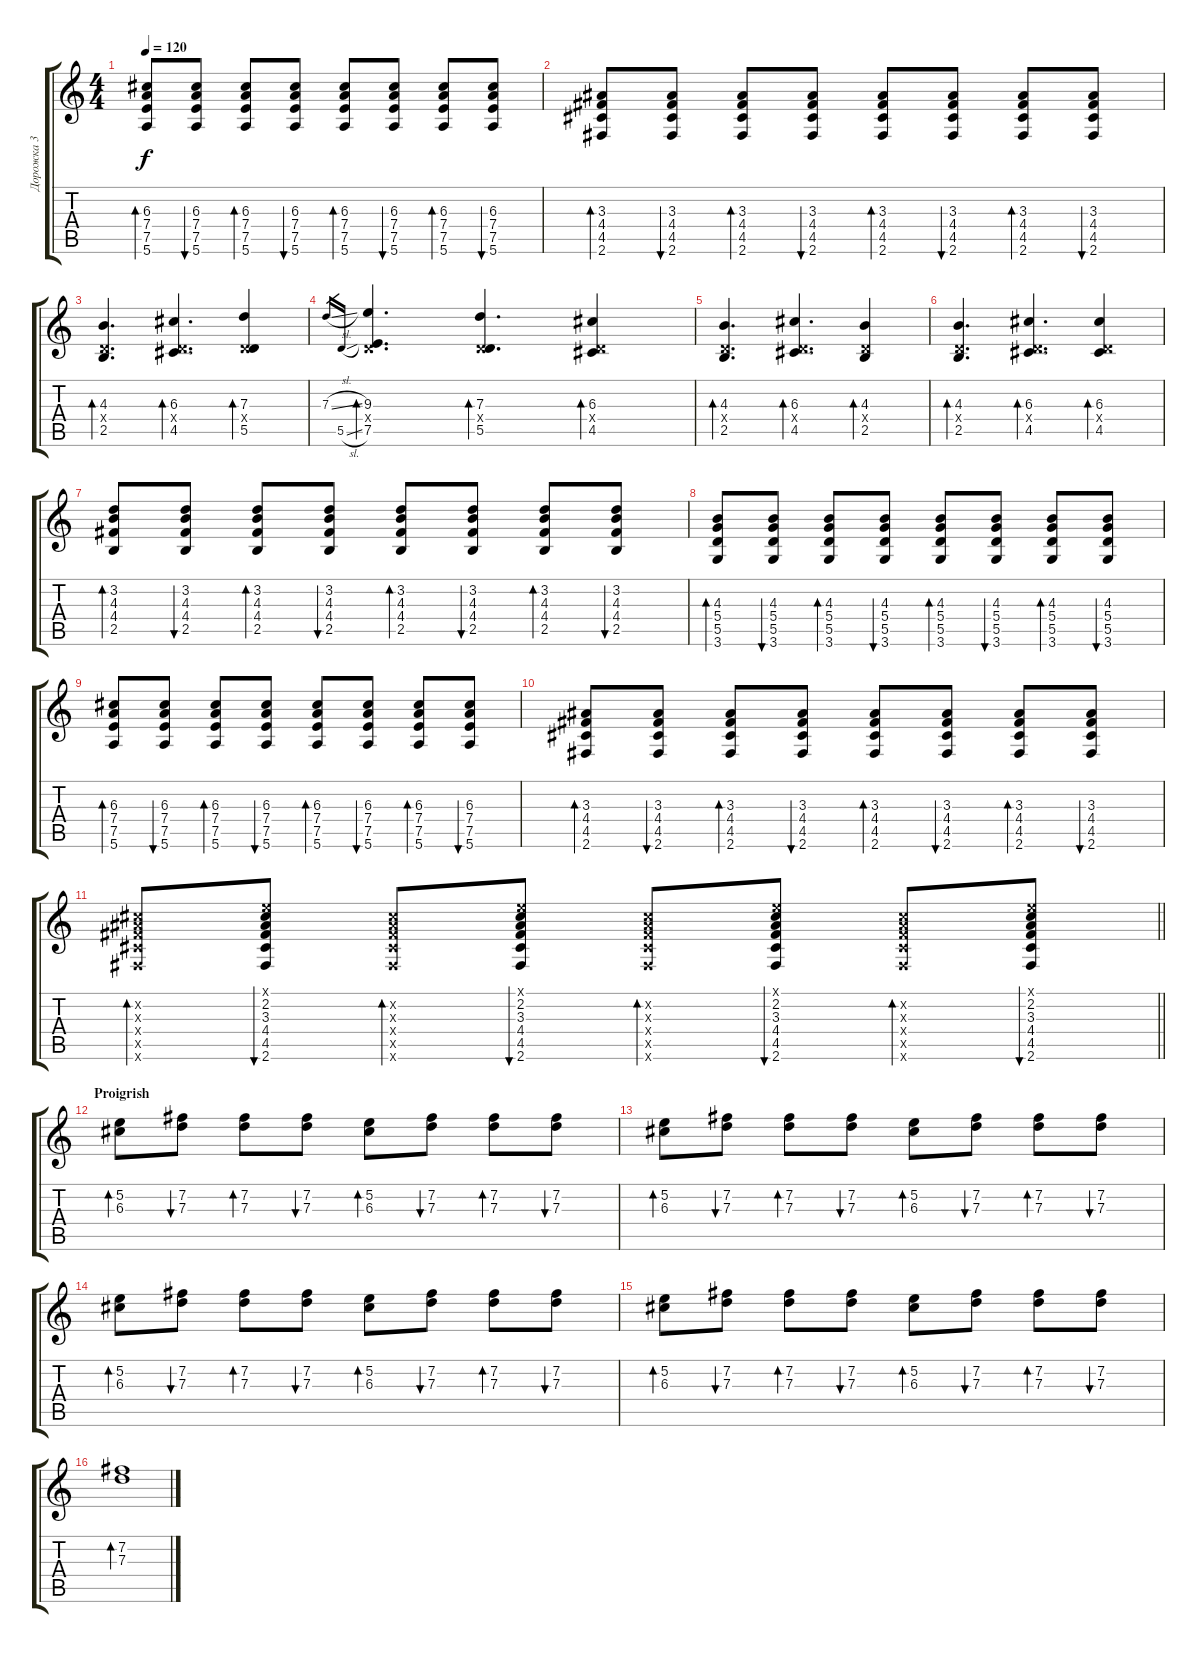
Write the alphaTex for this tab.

\track ("Дорожка 3" "Дорожка 3") {instrument acousticguitarsteel}
\staff {score tabs}
\tuning (E4 B3 G3 D3 A2 E2) {hide}
\ts (4 4)
\tempo 120
\clef g2
\ks c
(6.3 7.4 7.5 5.6).8{bd 60 dy f} (6.3 7.4 7.5 5.6).8{bu 60} (6.3 7.4 7.5 5.6).8{bd 60} (6.3 7.4 7.5 5.6).8{bu 60} (6.3 7.4 7.5 5.6).8{bd 60} (6.3 7.4 7.5 5.6).8{bu 60} (6.3 7.4 7.5 5.6).8{bd 60} (6.3 7.4 7.5 5.6).8{bu 60} |
(3.3 4.4 4.5 2.6).8{bd 60} (3.3 4.4 4.5 2.6).8{bu 60} (3.3 4.4 4.5 2.6).8{bd 60} (3.3 4.4 4.5 2.6).8{bu 60} (3.3 4.4 4.5 2.6).8{bd 60} (3.3 4.4 4.5 2.6).8{bu 60} (3.3 4.4 4.5 2.6).8{bd 60} (3.3 4.4 4.5 2.6).8{bu 60} |
(4.3 0.4{x} 2.5).4{d bd 60} (6.3 0.4{x} 4.5).4{d bd 60} (7.3 0.4{x} 5.5).4{bd 60} |
7.3{sl}.16{gr} 5.5{sl}.16{gr} (9.3 0.4{x} 7.5).4{d bd 60} (7.3 0.4{x} 5.5).4{d bd 60} (6.3 0.4{x} 4.5).4{bd 60} |
(4.3 0.4{x} 2.5).4{d bd 60} (6.3 0.4{x} 4.5).4{d bd 60} (4.3 0.4{x} 2.5).4{bd 60} |
(4.3 0.4{x} 2.5).4{d bd 60} (6.3 0.4{x} 4.5).4{d bd 60} (6.3 0.4{x} 4.5).4{bd 60} |
(3.2 4.3 4.4 2.5).8{bd 60} (3.2 4.3 4.4 2.5).8{bu 60} (3.2 4.3 4.4 2.5).8{bd 60} (3.2 4.3 4.4 2.5).8{bu 60} (3.2 4.3 4.4 2.5).8{bd 60} (3.2 4.3 4.4 2.5).8{bu 60} (3.2 4.3 4.4 2.5).8{bd 60} (3.2 4.3 4.4 2.5).8{bu 60} |
(4.3 5.4 5.5 3.6).8{bd 60} (4.3 5.4 5.5 3.6).8{bu 60} (4.3 5.4 5.5 3.6).8{bd 60} (4.3 5.4 5.5 3.6).8{bu 60} (4.3 5.4 5.5 3.6).8{bd 60} (4.3 5.4 5.5 3.6).8{bu 60} (4.3 5.4 5.5 3.6).8{bd 60} (4.3 5.4 5.5 3.6).8{bu 60} |
(6.3 7.4 7.5 5.6).8{bd 60} (6.3 7.4 7.5 5.6).8{bu 60} (6.3 7.4 7.5 5.6).8{bd 60} (6.3 7.4 7.5 5.6).8{bu 60} (6.3 7.4 7.5 5.6).8{bd 60} (6.3 7.4 7.5 5.6).8{bu 60} (6.3 7.4 7.5 5.6).8{bd 60} (6.3 7.4 7.5 5.6).8{bu 60} |
(3.3 4.4 4.5 2.6).8{bd 60} (3.3 4.4 4.5 2.6).8{bu 60} (3.3 4.4 4.5 2.6).8{bd 60} (3.3 4.4 4.5 2.6).8{bu 60} (3.3 4.4 4.5 2.6).8{bd 60} (3.3 4.4 4.5 2.6).8{bu 60} (3.3 4.4 4.5 2.6).8{bd 60} (3.3 4.4 4.5 2.6).8{bu 60} |
\barLineRight lightlight
(2.2{x} 3.3{x} 4.4{x} 4.5{x} 2.6{x}).8{bd 60} (0.1{x} 2.2 3.3 4.4 4.5 2.6).8{bu 60} (2.2{x} 3.3{x} 4.4{x} 4.5{x} 2.6{x}).8{bd 60} (0.1{x} 2.2 3.3 4.4 4.5 2.6).8{bu 60} (2.2{x} 3.3{x} 4.4{x} 4.5{x} 2.6{x}).8{bd 60} (0.1{x} 2.2 3.3 4.4 4.5 2.6).8{bu 60} (2.2{x} 3.3{x} 4.4{x} 4.5{x} 2.6{x}).8{bd 60} (0.1{x} 2.2 3.3 4.4 4.5 2.6).8{bu 60} |
\section ("" "Proigrish")
(5.2 6.3).8{bd 60} (7.2 7.3).8{bu 60} (7.2 7.3).8{bd 60} (7.2 7.3).8{bu 60} (5.2 6.3).8{bd 60} (7.2 7.3).8{bu 60} (7.2 7.3).8{bd 60} (7.2 7.3).8{bu 60} |
(5.2 6.3).8{bd 60} (7.2 7.3).8{bu 60} (7.2 7.3).8{bd 60} (7.2 7.3).8{bu 60} (5.2 6.3).8{bd 60} (7.2 7.3).8{bu 60} (7.2 7.3).8{bd 60} (7.2 7.3).8{bu 60} |
(5.2 6.3).8{bd 60} (7.2 7.3).8{bu 60} (7.2 7.3).8{bd 60} (7.2 7.3).8{bu 60} (5.2 6.3).8{bd 60} (7.2 7.3).8{bu 60} (7.2 7.3).8{bd 60} (7.2 7.3).8{bu 60} |
(5.2 6.3).8{bd 60} (7.2 7.3).8{bu 60} (7.2 7.3).8{bd 60} (7.2 7.3).8{bu 60} (5.2 6.3).8{bd 60} (7.2 7.3).8{bu 60} (7.2 7.3).8{bd 60} (7.2 7.3).8{bu 60} |
(7.2 7.3).1{bd 60}
